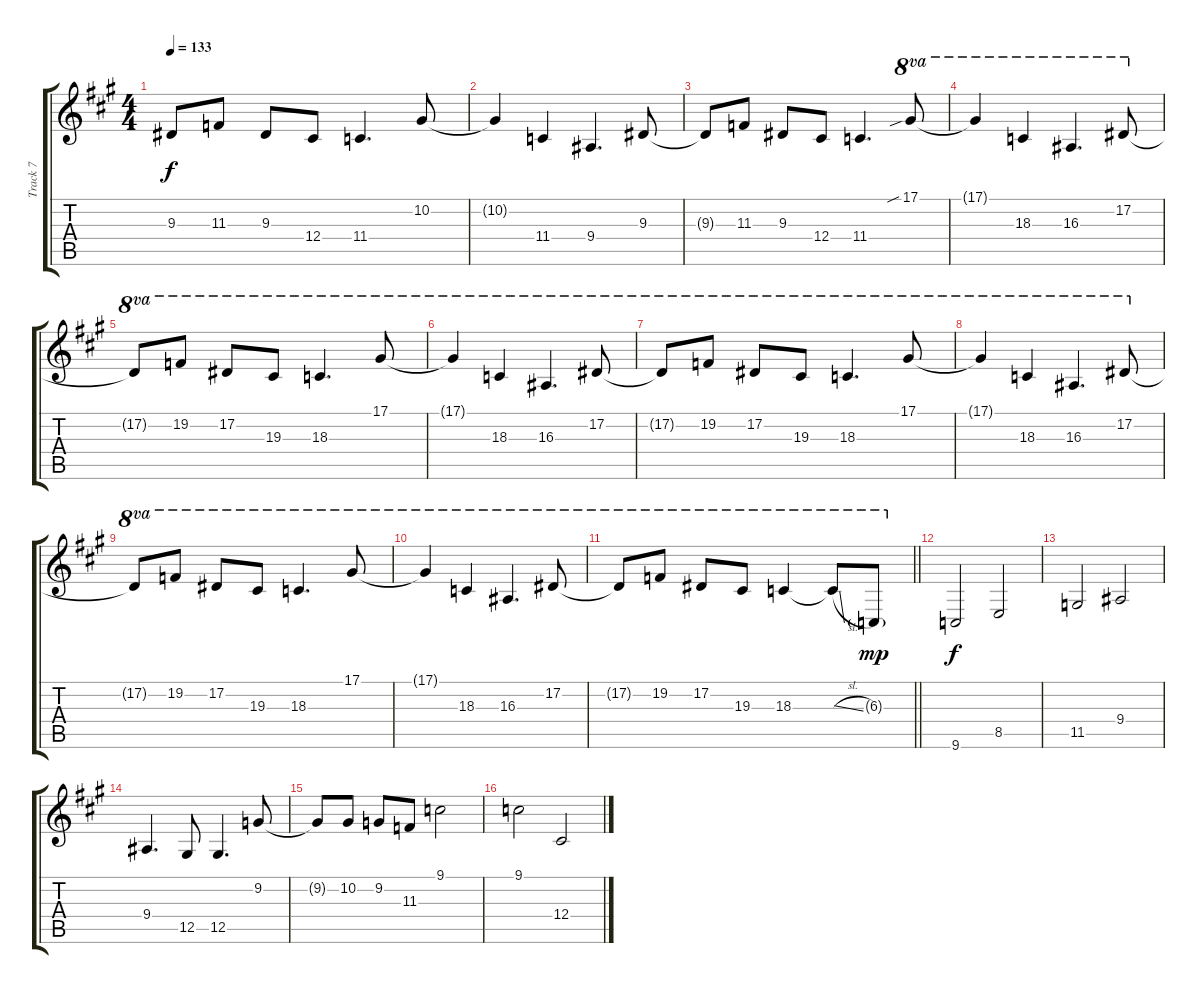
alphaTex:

\track ("Track 7" "Track 7") {mute instrument lead2sawtooth}
\staff {score tabs}
\tuning (Eb4 Bb3 Gb3 Db3 Ab2 Eb2) {hide}
\ts (4 4)
\tempo 133
\clef g2
\ks a
9.3{t}.8{dy f} 11.3.8 9.3.8 12.4.8 11.4.4{d} 10.2.8 |
10.2{t}.4 11.4.4 9.4.4{d} 9.3.8 |
9.3{t}.8 11.3.8 9.3.8 12.4.8 11.4.4{d} 17.1{sib}.8{ot 8va} |
17.1{t}.4{ot 8va} 18.3.4{ot 8va} 16.3.4{d ot 8va} 17.2.8{ot 8va} |
17.2{t}.8{ot 8va} 19.2.8{ot 8va} 17.2.8{ot 8va} 19.3.8{ot 8va} 18.3.4{d ot 8va} 17.1.8{ot 8va} |
17.1{t}.4{ot 8va} 18.3.4{ot 8va} 16.3.4{d ot 8va} 17.2.8{ot 8va} |
17.2{t}.8{ot 8va} 19.2.8{ot 8va} 17.2.8{ot 8va} 19.3.8{ot 8va} 18.3.4{d ot 8va} 17.1.8{ot 8va} |
17.1{t}.4{ot 8va} 18.3.4{ot 8va} 16.3.4{d ot 8va} 17.2.8{ot 8va} |
17.2{t}.8{ot 8va} 19.2.8{ot 8va} 17.2.8{ot 8va} 19.3.8{ot 8va} 18.3.4{d ot 8va} 17.1.8{ot 8va} |
17.1{t}.4{ot 8va} 18.3.4{ot 8va} 16.3.4{d ot 8va} 17.2.8{ot 8va} |
\barLineRight lightlight
17.2{t}.8{ot 8va} 19.2.8{ot 8va} 17.2.8{ot 8va} 19.3.8{ot 8va} 18.3.4{ot 8va} 18.3{sl t}.8{ot 8va} 6.3{g}.8{ot 8va dy mp} |
9.6.2{dy f} 8.5.2 |
11.5.2 9.4.2 |
9.4.4{d} 12.5.8 12.5.4{d} 9.2.8 |
9.2{t}.8 10.2.8 9.2.8 11.3.8 9.1.2 |
9.1.2 12.4.2
